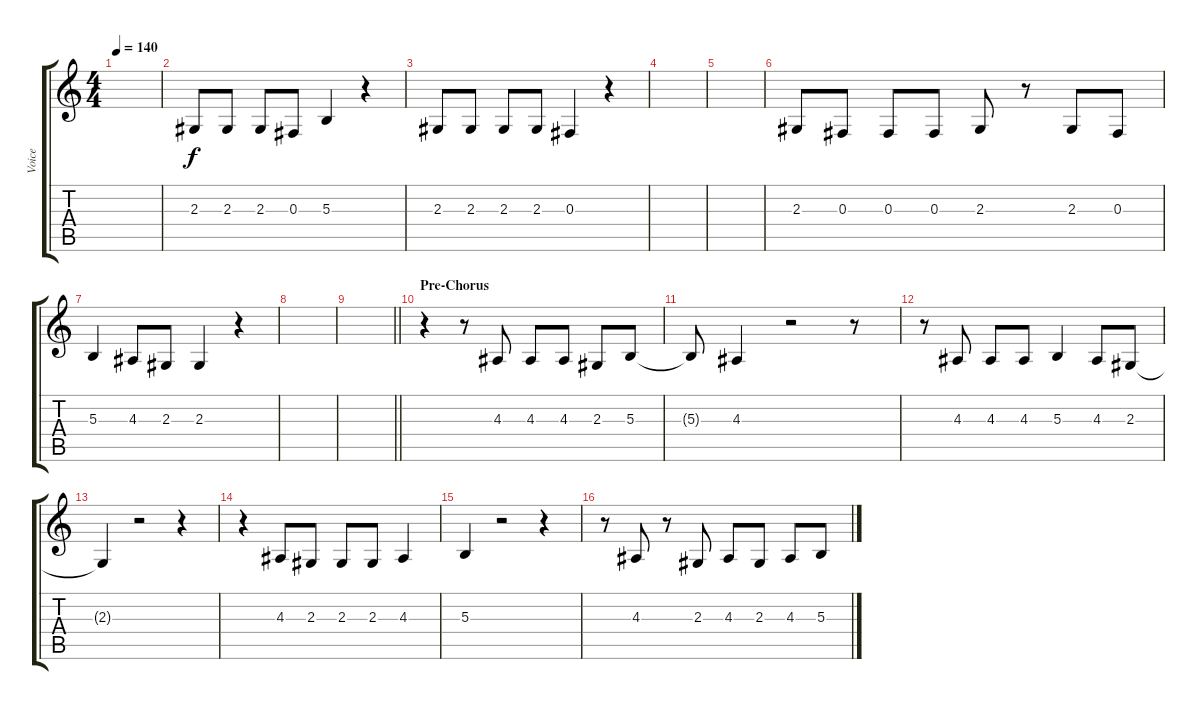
\track ("Voice" "Voice") {instrument altosax}
\staff {score tabs}
\tuning (Eb4 Bb3 Gb3 Db3 Ab2 Eb2) {hide}
\ts (4 4)
\tempo 140
\clef g2
\ks c
|
2.3.8 2.3.8 2.3.8 0.3.8 5.3.4 r.4 |
2.3.8 2.3.8 2.3.8 2.3.8 0.3.4 r.4 |
|
|
2.3.8 0.3.8 0.3.8 0.3.8 2.3.8 r.8 2.3.8 0.3.8 |
5.3.4 4.3.8 2.3.8 2.3.4 r.4 |
|
\barLineRight lightlight
|
\section ("" "Pre-Chorus")
r.4 r.8 4.3.8 4.3.8 4.3.8 2.3.8 5.3.8 |
5.3{t}.8 4.3.4 r.2 r.8 |
r.8 4.3.8 4.3.8 4.3.8 5.3.4 4.3.8 2.3.8 |
2.3{t}.4 r.2 r.4 |
r.4 4.3.8 2.3.8 2.3.8 2.3.8 4.3.4 |
5.3.4 r.2 r.4 |
r.8 4.3.8 r.8 2.3.8 4.3.8 2.3.8 4.3.8 5.3.8
